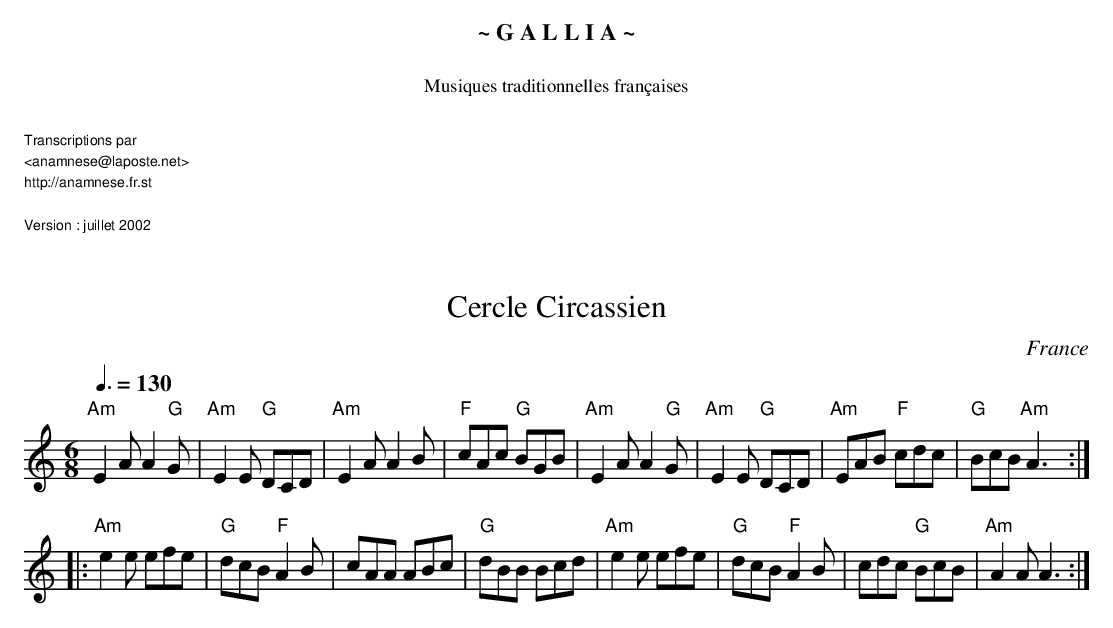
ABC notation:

X:1
T:Cercle Circassien
O:France
M:6/8
L:1/8
Q:3/8=130
K:C
"Am"E2 A A2 "G"G | "Am"E2 E "G"DCD | "Am"E2 AA2 B | "F"cAc "G" BGB |\
"Am"E2 A A2 "G"G | "Am"E2 E "G"DCD | "Am"EAB "F"cdc | "G"BcB "Am"A3 ::
"Am"e2 e efe | "G" dcB "F"A2 B | cAA ABc | "G"dBB Bcd |\
"Am"e2 e efe | "G" dcB "F"A2 B | cdc "G"BcB | "Am"A2 A A3 :|
